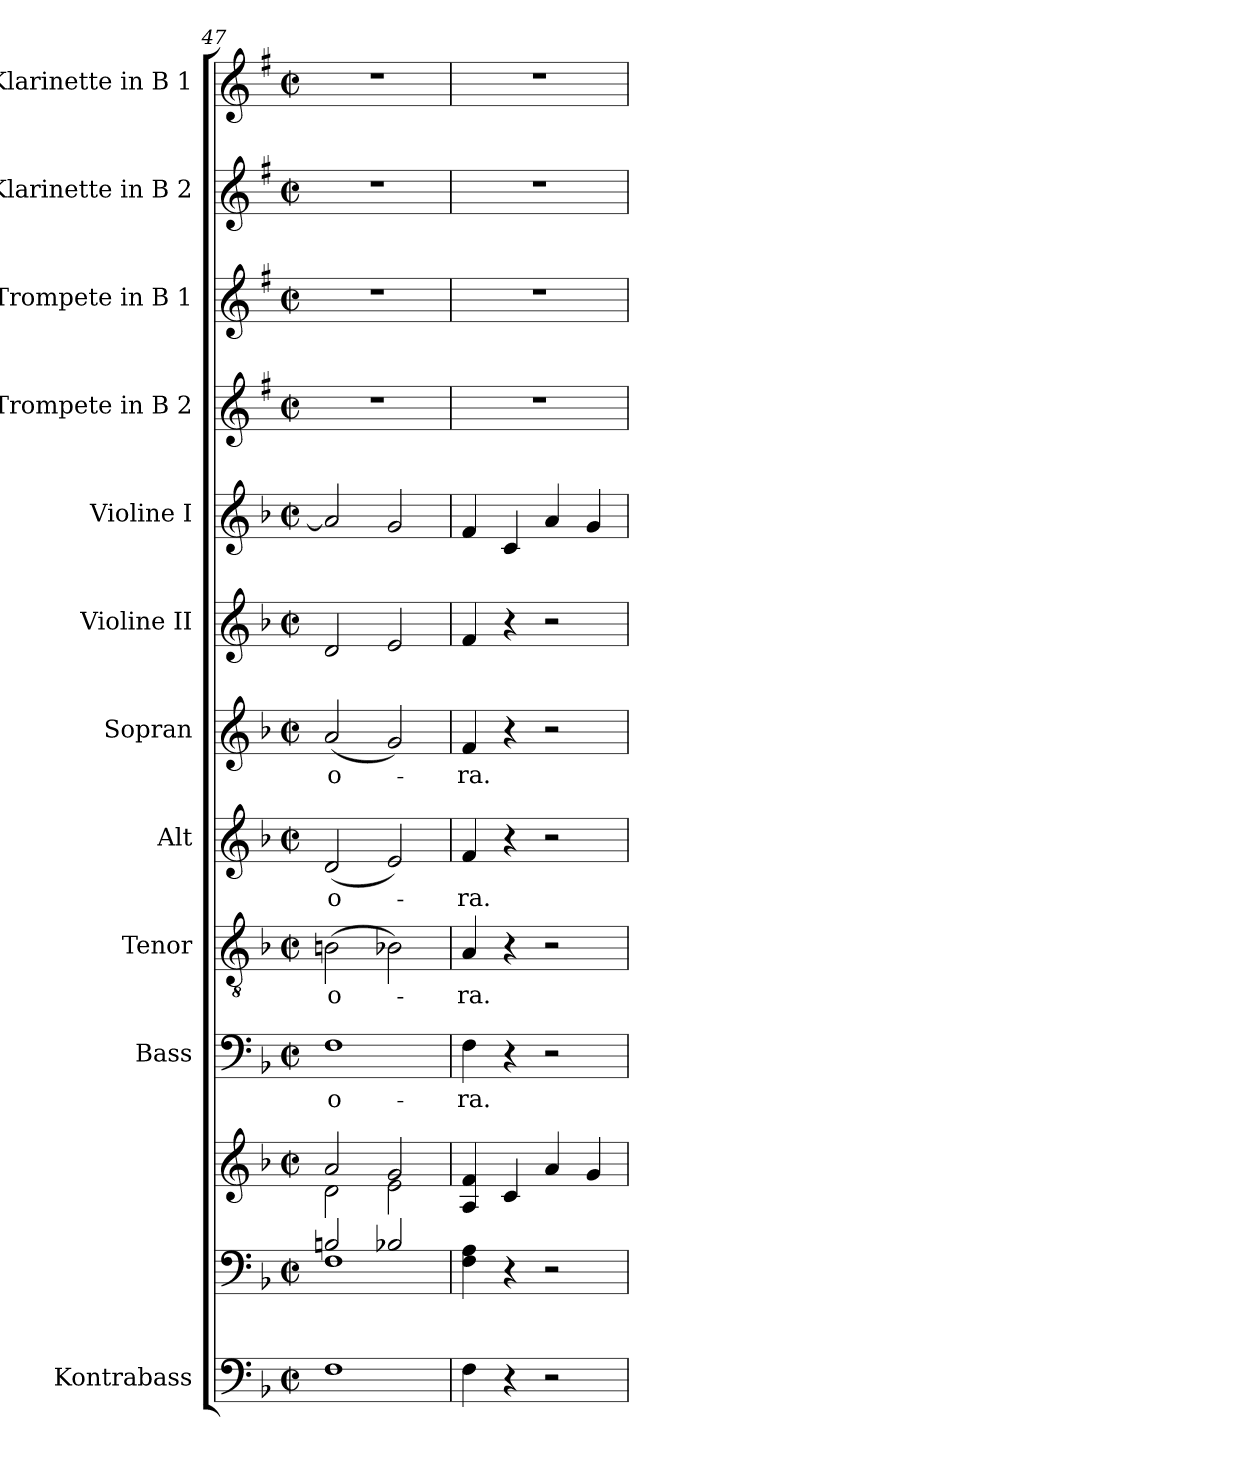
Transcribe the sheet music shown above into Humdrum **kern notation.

**kern	**kern	**kern	**kern	**text	**kern	**text	**kern	**text	**kern	**text	**kern	**kern	**kern	**kern	**kern	**kern
*part12	*part11	*part11	*part10	*part10	*part9	*part9	*part8	*part8	*part7	*part7	*part6	*part5	*part4	*part3	*part2	*part1
*staff13	*staff12	*staff11	*staff10	*staff10	*staff9	*staff9	*staff8	*staff8	*staff7	*staff7	*staff6	*staff5	*staff4	*staff3	*staff2	*staff1
*I"Kontrabass	*	*	*I"Bass	*	*I"Tenor	*	*I"Alt	*	*I"Sopran	*	*I"Violine II	*I"Violine I	*I"Trompete in B 2	*I"Trompete in B 1	*I"Klarinette in B 2	*I"Klarinette in B 1
*I'Kb.	*	*	*I'B	*	*I'T	*	*I'A	*	*I'S	*	*I'Vl. II	*I'Vl. I	*	*	*	*
*clefF4	*clefF4	*clefG2	*clefF4	*	*clefGv2	*	*clefG2	*	*clefG2	*	*clefG2	*clefG2	*clefG2	*clefG2	*clefG2	*clefG2
*ITrd7c12	*	*	*	*	*	*	*	*	*	*	*	*	*ITrd1c2	*ITrd1c2	*ITrd1c2	*ITrd1c2
*k[b-]	*k[b-]	*k[b-]	*k[b-]	*	*k[b-]	*	*k[b-]	*	*k[b-]	*	*k[b-]	*k[b-]	*k[b-]	*k[b-]	*k[b-]	*k[b-]
*F:	*F:	*F:	*F:	*	*F:	*	*F:	*	*F:	*	*F:	*F:	*F:	*F:	*F:	*F:
*M2/2	*M2/2	*M2/2	*M2/2	*	*M2/2	*	*M2/2	*	*M2/2	*	*M2/2	*M2/2	*M2/2	*M2/2	*M2/2	*M2/2
*met(c|)	*met(c|)	*met(c|)	*met(c|)	*	*met(c|)	*	*met(c|)	*	*met(c|)	*	*met(c|)	*met(c|)	*met(c|)	*met(c|)	*met(c|)	*met(c|)
=47	=47	=47	=47	=47	=47	=47	=47	=47	=47	=47	=47	=47	=47	=47	=47	=47
*	*^	*^	*	*	*	*	*	*	*	*	*	*	*	*	*	*
!	!	!	!	!	!	!LO:LY:b	!	!LO:LY:b	!	!LO:LY:b	!	!LO:LY:b	!	!	!	!	!	!
1FF	2Bn/	1F	2a/	2d\	1F	-o-	(>2Bn\	-o-	(<2d/	-o-	(<2a/	-o-	2d/	2a/]	1r	1r	1r	1r
.	2B-X/	.	2g/	2e\	.	.	2B-X\)	.	2e/)	.	2g/)	.	2e/	2g/	.	.	.	.
*	*v	*v	*	*	*	*	*	*	*	*	*	*	*	*	*	*	*	*
=48	=48	=48	=48	=48	=48	=48	=48	=48	=48	=48	=48	=48	=48	=48	=48	=48	=48
!	!	!	!	!	!LO:LY:b	!	!LO:LY:b	!	!LO:LY:b	!	!LO:LY:b	!	!	!	!	!	!
*	*	*v	*v	*	*	*	*	*	*	*	*	*	*	*	*	*	*
4FF\	4F\ 4A\	4A/ 4f/	4F\	-ra.	4A/	-ra.	4f/	-ra.	4f/	-ra.	4f/	4f/	1r	1r	1r	1r
4r	4r	4c/	4r	.	4r	.	4r	.	4r	.	4r	4c/	.	.	.	.
2r	2r	4a/	2r	.	2r	.	2r	.	2r	.	2r	4a/	.	.	.	.
.	.	4g/	.	.	.	.	.	.	.	.	.	4g/	.	.	.	.
=	=	=	=	=	=	=	=	=	=	=	=	=	=	=	=	=
*-	*-	*-	*-	*-	*-	*-	*-	*-	*-	*-	*-	*-	*-	*-	*-	*-
